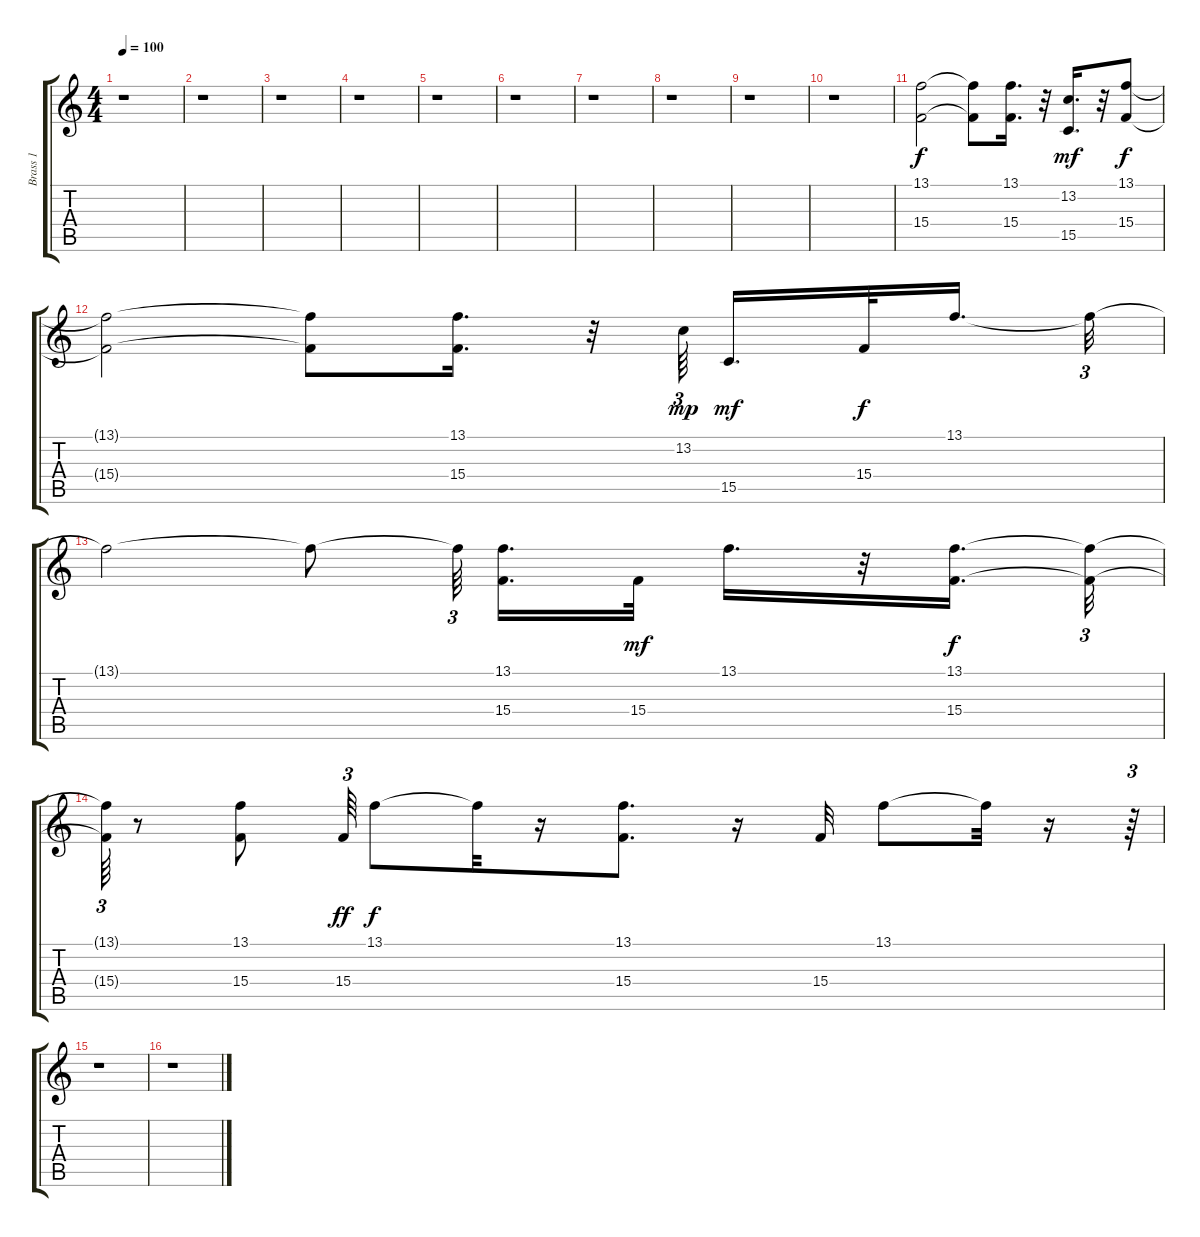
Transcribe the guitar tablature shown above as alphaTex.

\track ("Brass 1" "Brass 1") {instrument synthbrass1}
\staff {score tabs}
\tuning (E4 B3 G3 D3 A2 E2) {hide}
\ts (4 4)
\tempo 100
\clef g2
\ks c
r.1{dy f} |
r.1 |
r.1 |
r.1 |
r.1 |
r.1 |
r.1 |
r.1 |
r.1 |
r.1 |
(13.1 15.4).2 (13.1{t} 15.4{t}).8 (13.1 15.4).16{d} r.32 (13.2 15.5).16{d dy mf} r.32 (13.1 15.4).8{dy f} |
(13.1{t} 15.4{t}).2 (13.1{t} 15.4{t}).8 (13.1 15.4).16{d} r.32 13.2.64{tu (3 2) dy mp} 15.5.16{d dy mf} 15.4.32{dy f} 13.1.16{d} 13.1{t}.32{tu (3 2)} |
13.1{t}.2 13.1{t}.8 13.1{t}.64{tu (3 2)} (13.1 15.4).16{d} 15.4.32{dy mf} 13.1.16{d} r.32 (13.1 15.4).16{d dy f} (13.1{t} 15.4{t}).32{tu (3 2)} |
(13.1{t} 15.4{t}).64{tu (3 2)} r.8 (13.1 15.4).8 15.4.64{tu (3 2) dy ff} 13.1.8{dy f} 13.1{t}.32 r.16 (13.1 15.4).8{d} r.16 15.4.32 13.1.8 13.1{t}.32 r.16 r.64{tu (3 2)} |
r.1 |
r.1
